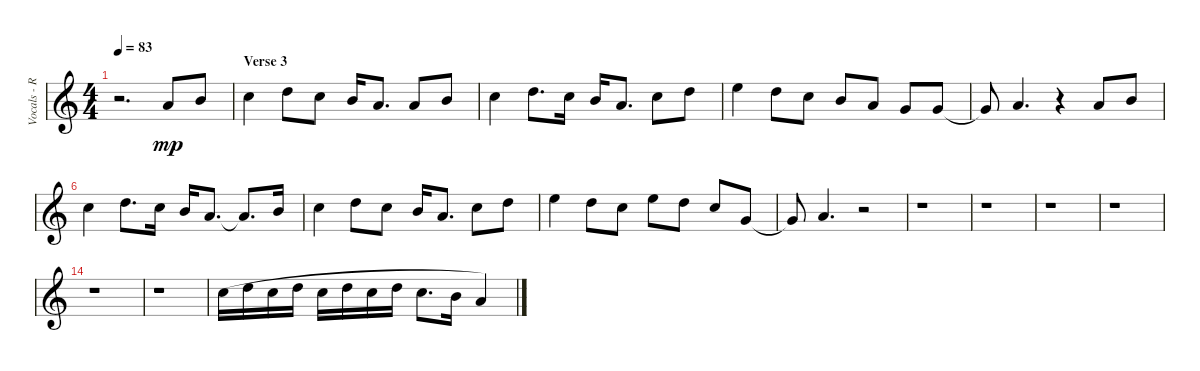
\defaultSystemsLayout 4
\bracketExtendMode nobrackets
\defaultBarNumberDisplay FirstOfSystem
\track ("Vocals - R. Plant" "Vocals - R") {instrument acousticgrandpiano}
\staff {score}
\tuning (E4 B3 G3 D3 A2 E2)
\ts (4 4)
\tempo 83
\clef g2
\scale
0.973518
\ks aminor
r.2{d dy mp} 5.1.8 7.1.8 |
\section ("" "Verse 3")
\scale
0.973518 8.1.4 10.1.8 8.1.8 7.1.16 5.1.8{d} 5.1.8 7.1.8 |
\scale
1.05296 8.1.4 10.1.8{d} 8.1.16 7.1.16 5.1.8{d} 8.1.8 10.1.8 |
\scale
0.973518 12.1.4 10.1.8 8.1.8 7.1.8 5.1.8 3.1.8 3.1.8 |
\scale
0.973518 3.1{t}.8 5.1.4{d} r.4 5.1.8 7.1.8 |
\scale
1.05296 8.1.4 10.1.8{d} 8.1.16 7.1.16 5.1.8{d} 5.1{t}.8{d} 7.1.16 |
\scale
0.973518 8.1.4 10.1.8 8.1.8 7.1.16 5.1.8{d} 8.1.8 10.1.8 |
\scale
0.973518 12.1.4 10.1.8 8.1.8 12.1.8 10.1.8 8.1.8 3.1.8 |
\scale
1.05296 3.1{t}.8 5.1.4{d} r.2 |
\scale
0.973518 r.1 |
\scale
0.973518 r.1 |
\scale
1.05296 r.1 |
\scale
0.973518 r.1 |
\scale
0.973518 r.1 |
\scale
1.05296 r.1 |
\scale
0.973518 8.1.16{legatoorigin} 10.1.16{legatoorigin} 8.1.16{legatoorigin} 10.1.16{legatoorigin} 8.1.16{legatoorigin} 10.1.16{legatoorigin} 8.1.16{legatoorigin} 10.1.16{legatoorigin} 8.1.8{d legatoorigin} 7.1.16{legatoorigin} 5.1.4
